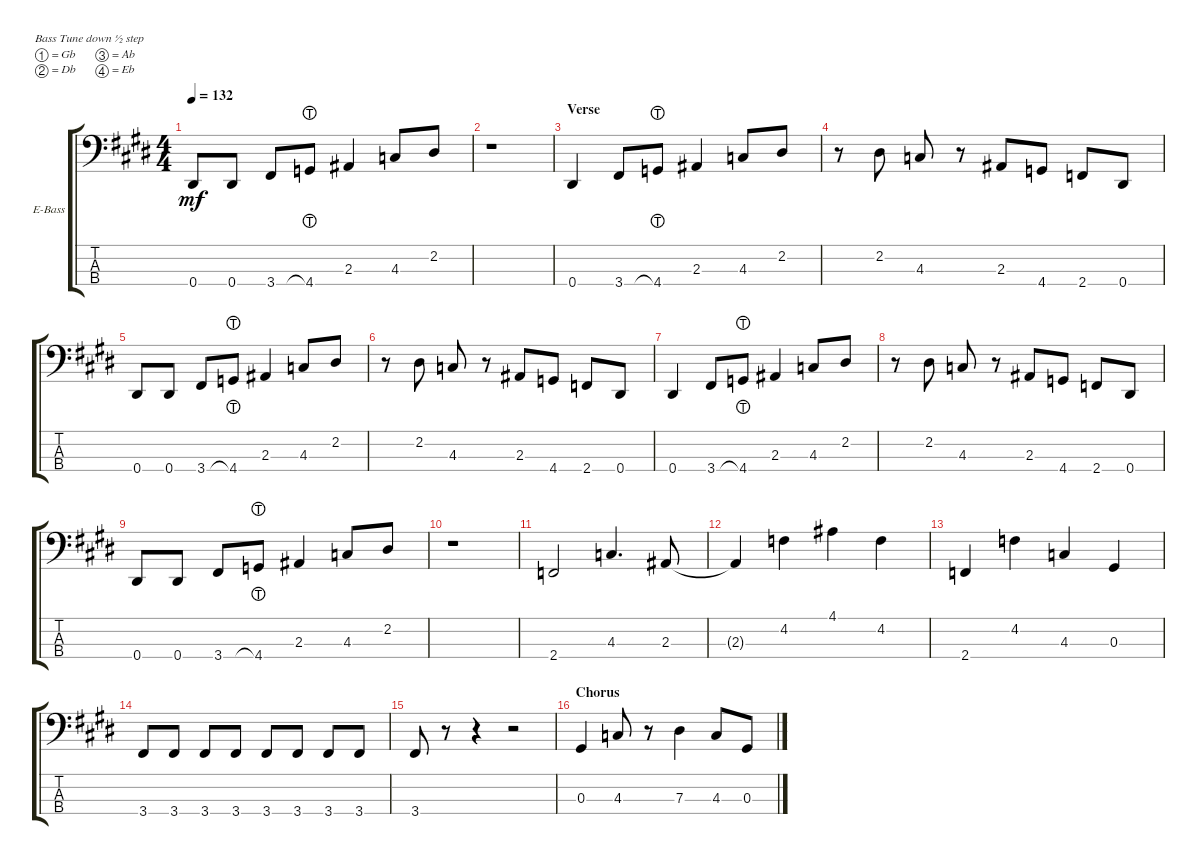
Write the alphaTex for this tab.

\defaultSystemsLayout 4
\bracketExtendMode groupsimilarinstruments
\firstSystemTrackNameOrientation horizontal
\otherSystemsTrackNameOrientation horizontal
\track ("GENE SIMMONS" "E-Bass") {solo instrument electricbassfinger}
\staff {score tabs}
\tuning (Gb2 Db2 Ab1 Eb1)
\ts (4 4)
\tempo 132
\clef f4
\ks e
0.4.8{dy mf} 0.4.8 3.4.8 4.4{lht}.8 2.3.4 4.3.8 2.2.8 |
r.1 |
\section ("" "Verse")
0.4.4 3.4.8 4.4{lht}.8 2.3.4 4.3.8 2.2.8 |
r.8 2.2.8 4.3.8 r.8 2.3.8 4.4.8 2.4.8 0.4.8 |
0.4.8 0.4.8 3.4.8 4.4{lht}.8 2.3.4 4.3.8 2.2.8 |
r.8 2.2.8 4.3.8 r.8 2.3.8 4.4.8 2.4.8 0.4.8 |
0.4.4 3.4.8 4.4{lht}.8 2.3.4 4.3.8 2.2.8 |
r.8 2.2.8 4.3.8 r.8 2.3.8 4.4.8 2.4.8 0.4.8 |
0.4.8 0.4.8 3.4.8 4.4{lht}.8 2.3.4 4.3.8 2.2.8 |
r.1 |
2.4.2 4.3.4{d} 2.3.8 |
2.3{t}.4 4.2.4 4.1.4 4.2.4 |
2.4.4 4.2.4 4.3.4 0.3.4 |
3.4.8 3.4.8 3.4.8 3.4.8 3.4.8 3.4.8 3.4.8 3.4.8 |
3.4.8 r.8 r.4 r.2 |
\section ("" "Chorus")
0.3.4 4.3.8 r.8 7.3.4 4.3.8 0.3.8
